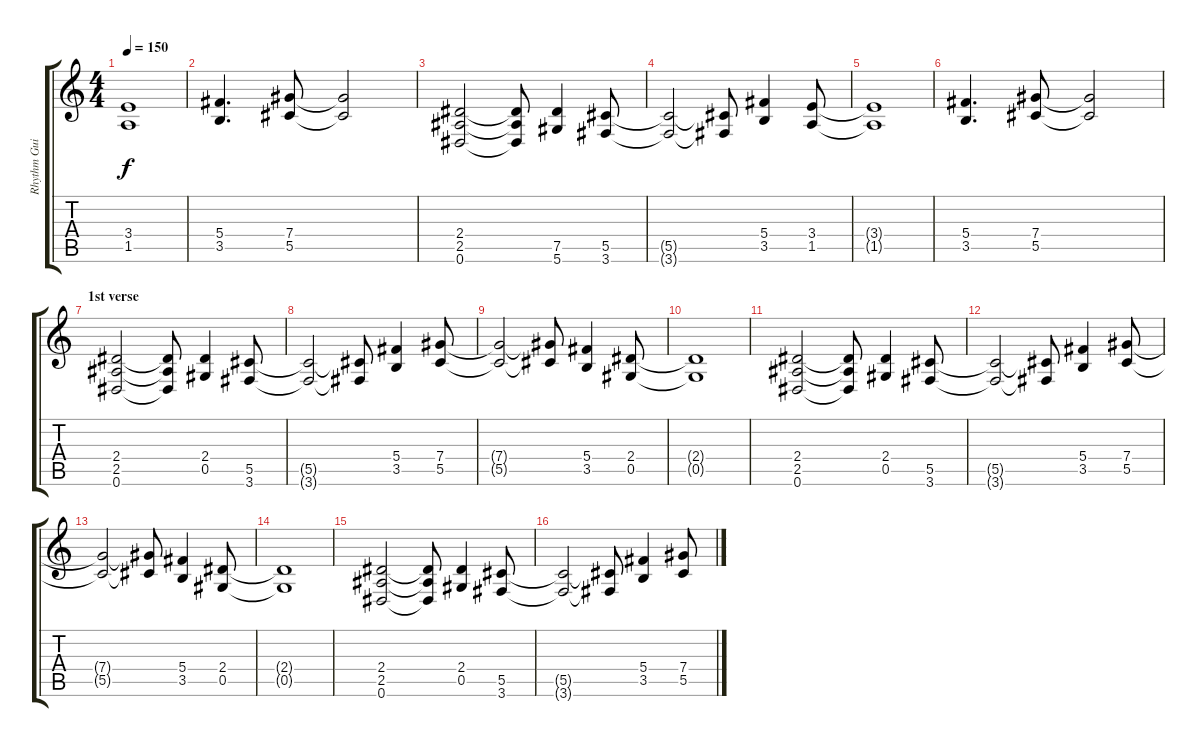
\track ("Rhythm Guitar I" "Rhythm Gui") {instrument distortionguitar}
\staff {score tabs}
\tuning (Eb4 Bb3 Gb3 Db3 Ab2 Eb2) {hide}
\ts (4 4)
\tempo 150
\clef g2
\ks c
(3.4{t} 1.5{t}).1{dy f} |
(5.4 3.5).4{d} (7.4 5.5).8 (7.4{t} 5.5{t}).2 |
(2.4 2.5 0.6).2 (2.4{t} 2.5{t} 0.6{t}).8 (7.5 5.6).4 (5.5 3.6).8 |
(5.5{t} 3.6{t}).2 (5.5{t} 3.6{t}).8 (5.4 3.5).4 (3.4 1.5).8 |
(3.4{t} 1.5{t}).1 |
(5.4 3.5).4{d} (7.4 5.5).8 (7.4{t} 5.5{t}).2 |
\section ("" "1st verse")
(2.4 2.5 0.6).2 (2.4{t} 2.5{t} 0.6{t}).8 (2.4 0.5).4 (5.5 3.6).8 |
(5.5{t} 3.6{t}).2 (5.5{t} 3.6{t}).8 (5.4 3.5).4 (7.4 5.5).8 |
(7.4{t} 5.5{t}).2 (7.4{t} 5.5{t}).8 (5.4 3.5).4 (2.4 0.5).8 |
(2.4{t} 0.5{t}).1 |
(2.4 2.5 0.6).2 (2.4{t} 2.5{t} 0.6{t}).8 (2.4 0.5).4 (5.5 3.6).8 |
(5.5{t} 3.6{t}).2 (5.5{t} 3.6{t}).8 (5.4 3.5).4 (7.4 5.5).8 |
(7.4{t} 5.5{t}).2 (7.4{t} 5.5{t}).8 (5.4 3.5).4 (2.4 0.5).8 |
(2.4{t} 0.5{t}).1 |
(2.4 2.5 0.6).2 (2.4{t} 2.5{t} 0.6{t}).8 (2.4 0.5).4 (5.5 3.6).8 |
(5.5{t} 3.6{t}).2 (5.5{t} 3.6{t}).8 (5.4 3.5).4 (7.4 5.5).8
